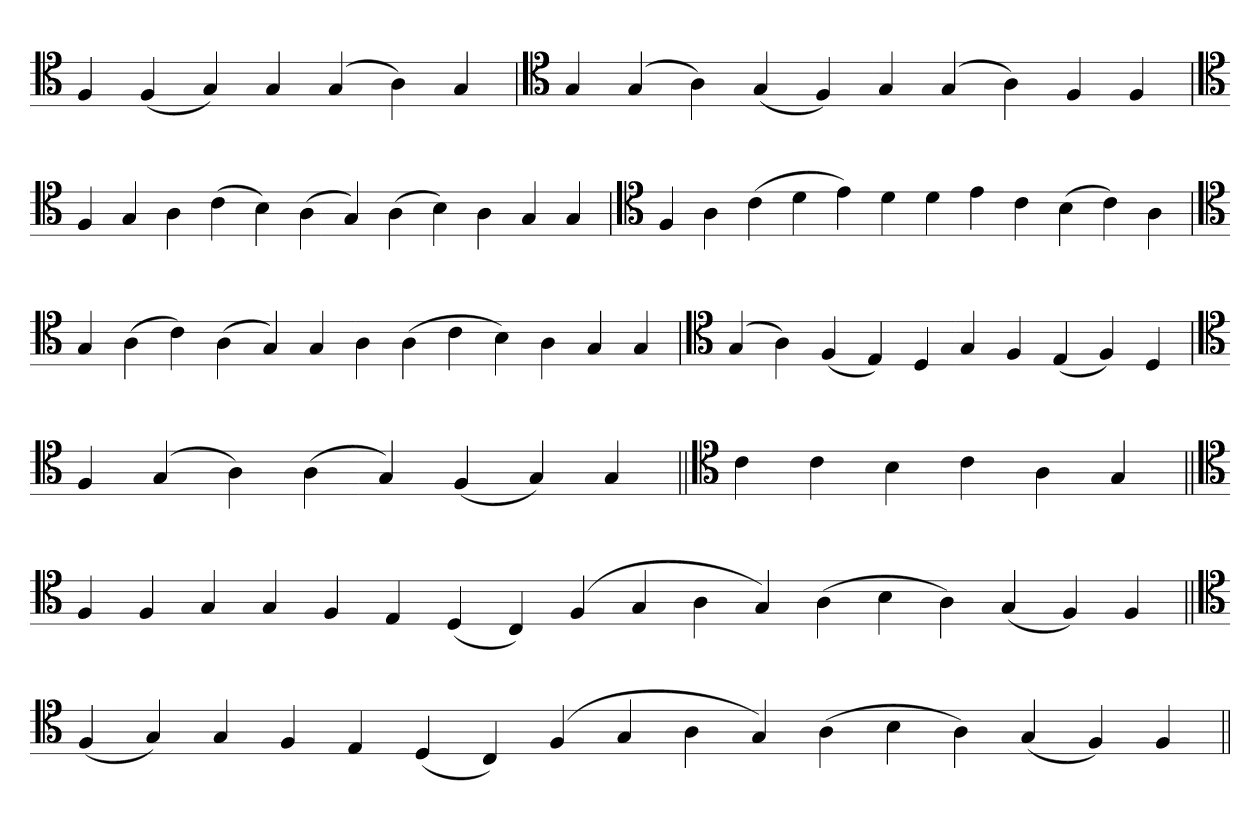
**kern
*part1
*staff1
*clefC4
=
4F
(4F
4G)
4G
(4G
4A)
4G
=`
*clefC4
4G
(4G
4A)
(4G
4F)
4G
(4G
4A)
4F
4F
='
*clefC4
4F
4G
4A
(4c
4B)
(4A
4G)
(4A
4B)
4A
4G
4G
=
*clefC4
4F
4A
(4c
4d
4e)
4d
4d
4e
4c
(4B
4c)
4A
='
*clefC4
4G
(4A
4c)
(4A
4G)
4G
4A
(4A
4c
4B)
4A
4G
4G
=
*clefC4
(4G
4A)
(4F
4E)
4D
4G
4F
(4E
4F)
4D
=`
*clefC4
4F
(4G
4A)
(4A
4G)
(4F
4G)
4G
=||
*clefC4
4c
4c
4B
4c
4A
4G
=||
*clefC4
4F
4F
4G
4G
4F
4E
(4D
4C)
(4F
4G
4A
4G)
(4A
4B
4A)
(4G
4F)
4F
=||
*clefC4
(4F
4G)
4G
4F
4E
(4D
4C)
(4F
4G
4A
4G)
(4A
4B
4A)
(4G
4F)
4F
=||
*-
